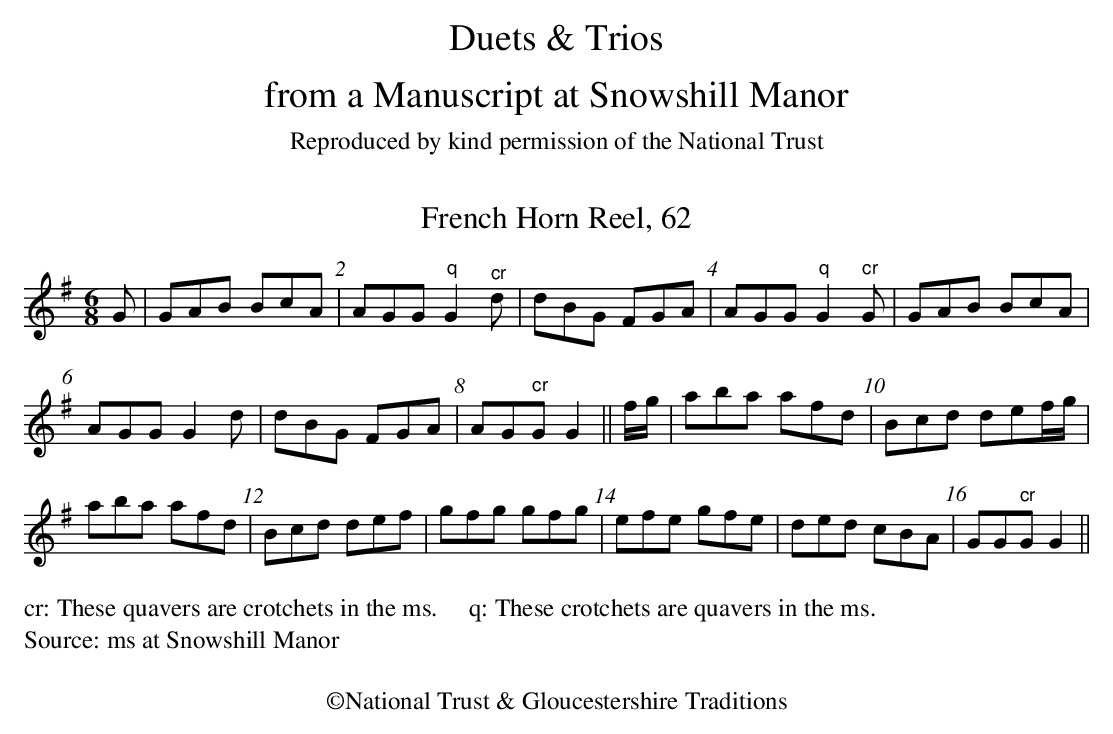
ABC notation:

X:1
T:French Horn Reel, 62
M:6/8
L:1/8
K:G
G|GAB BcA|AGG "^q"G2"^cr"d|dBG FGA|AGG "^q"G2"^cr"G|\
GAB BcA|
AGG G2d|dBG FGA|AG"^cr"G G2||f/2g/2|\
aba afd|Bcd def/2g/2|
aba afd|Bcd def|\
gfg gfg|efe gfe|ded cBA|GG"^cr"G G2||
